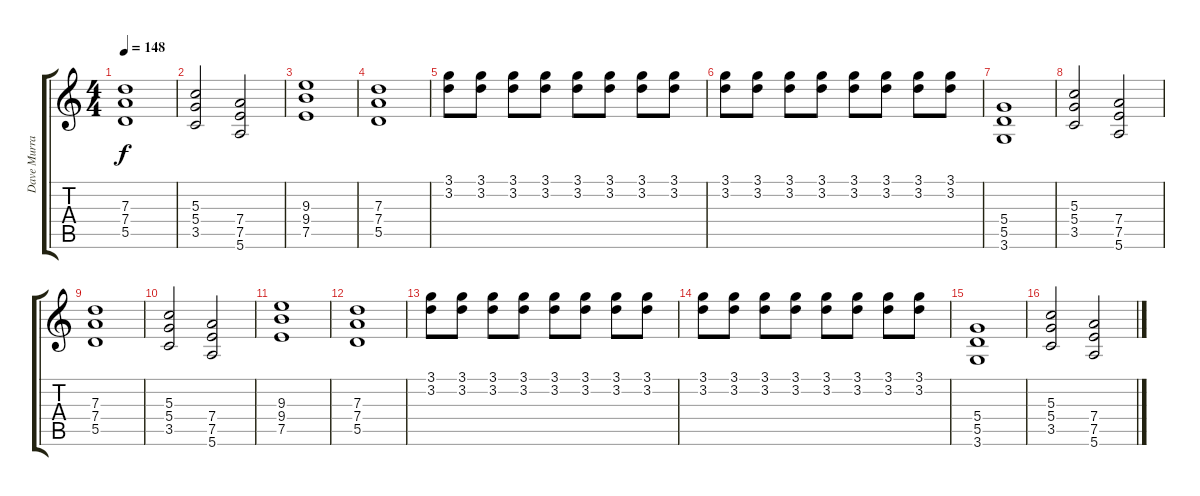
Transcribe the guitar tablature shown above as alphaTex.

\track ("Dave Murray" "Dave Murra") {instrument distortionguitar}
\staff {score tabs}
\tuning (E4 B3 G3 D3 A2 E2) {hide}
\ts (4 4)
\tempo 148
\clef g2
\ks c
(7.3 7.4 5.5).1{dy f} |
(5.3 5.4 3.5).2 (7.4 7.5 5.6).2 |
(9.3 9.4 7.5).1 |
(7.3 7.4 5.5).1 |
(3.1 3.2).8 (3.1 3.2).8 (3.1 3.2).8 (3.1 3.2).8 (3.1 3.2).8 (3.1 3.2).8 (3.1 3.2).8 (3.1 3.2).8 |
(3.1 3.2).8 (3.1 3.2).8 (3.1 3.2).8 (3.1 3.2).8 (3.1 3.2).8 (3.1 3.2).8 (3.1 3.2).8 (3.1 3.2).8 |
(5.4 5.5 3.6).1 |
(5.3 5.4 3.5).2 (7.4 7.5 5.6).2 |
(7.3 7.4 5.5).1 |
(5.3 5.4 3.5).2 (7.4 7.5 5.6).2 |
(9.3 9.4 7.5).1 |
(7.3 7.4 5.5).1 |
(3.1 3.2).8 (3.1 3.2).8 (3.1 3.2).8 (3.1 3.2).8 (3.1 3.2).8 (3.1 3.2).8 (3.1 3.2).8 (3.1 3.2).8 |
(3.1 3.2).8 (3.1 3.2).8 (3.1 3.2).8 (3.1 3.2).8 (3.1 3.2).8 (3.1 3.2).8 (3.1 3.2).8 (3.1 3.2).8 |
(5.4 5.5 3.6).1 |
(5.3 5.4 3.5).2 (7.4 7.5 5.6).2
